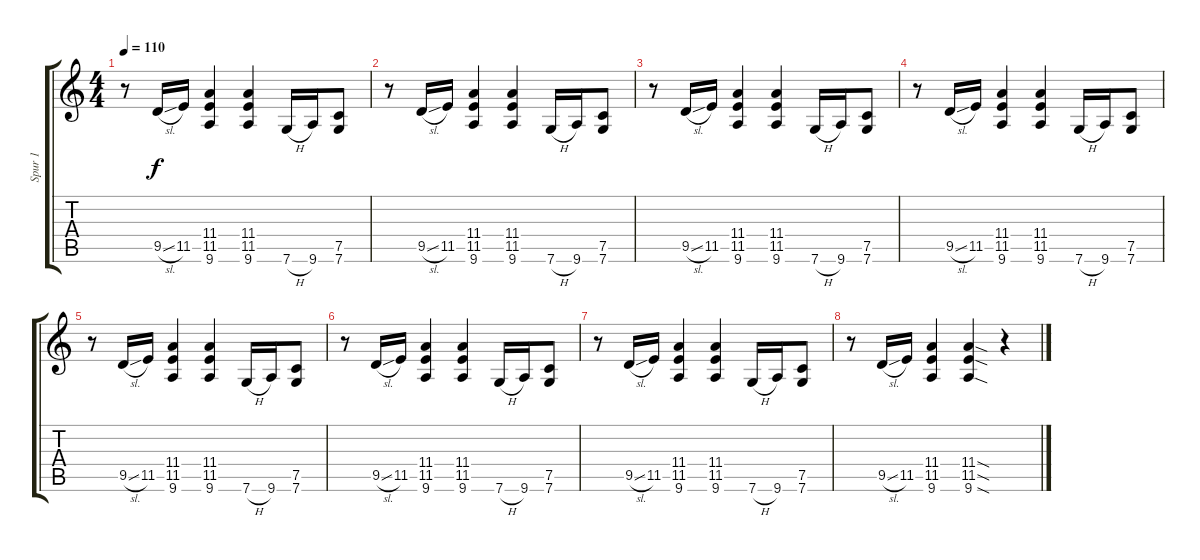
\track ("Spur 1" "Spur 1") {instrument distortionguitar}
\staff {score tabs}
\tuning (C4 G3 Eb3 Bb2 F2 C2) {hide}
\ts (4 4)
\tempo 110
\clef g2
\ks c
r.8{dy f} 9.5{sl}.16 11.5.16 (11.4 11.5 9.6).4 (11.4 11.5 9.6).4 7.6{h}.16 9.6.16 (7.5 7.6).8 |
r.8 9.5{sl}.16 11.5.16 (11.4 11.5 9.6).4 (11.4 11.5 9.6).4 7.6{h}.16 9.6.16 (7.5 7.6).8 |
r.8 9.5{sl}.16 11.5.16 (11.4 11.5 9.6).4 (11.4 11.5 9.6).4 7.6{h}.16 9.6.16 (7.5 7.6).8 |
r.8 9.5{sl}.16 11.5.16 (11.4 11.5 9.6).4 (11.4 11.5 9.6).4 7.6{h}.16 9.6.16 (7.5 7.6).8 |
r.8 9.5{sl}.16 11.5.16 (11.4 11.5 9.6).4 (11.4 11.5 9.6).4 7.6{h}.16 9.6.16 (7.5 7.6).8 |
r.8 9.5{sl}.16 11.5.16 (11.4 11.5 9.6).4 (11.4 11.5 9.6).4 7.6{h}.16 9.6.16 (7.5 7.6).8 |
r.8 9.5{sl}.16 11.5.16 (11.4 11.5 9.6).4 (11.4 11.5 9.6).4 7.6{h}.16 9.6.16 (7.5 7.6).8 |
r.8 9.5{sl}.16 11.5.16 (11.4 11.5 9.6).4 (11.4{sod} 11.5{sod} 9.6{sod}).4 r.4
